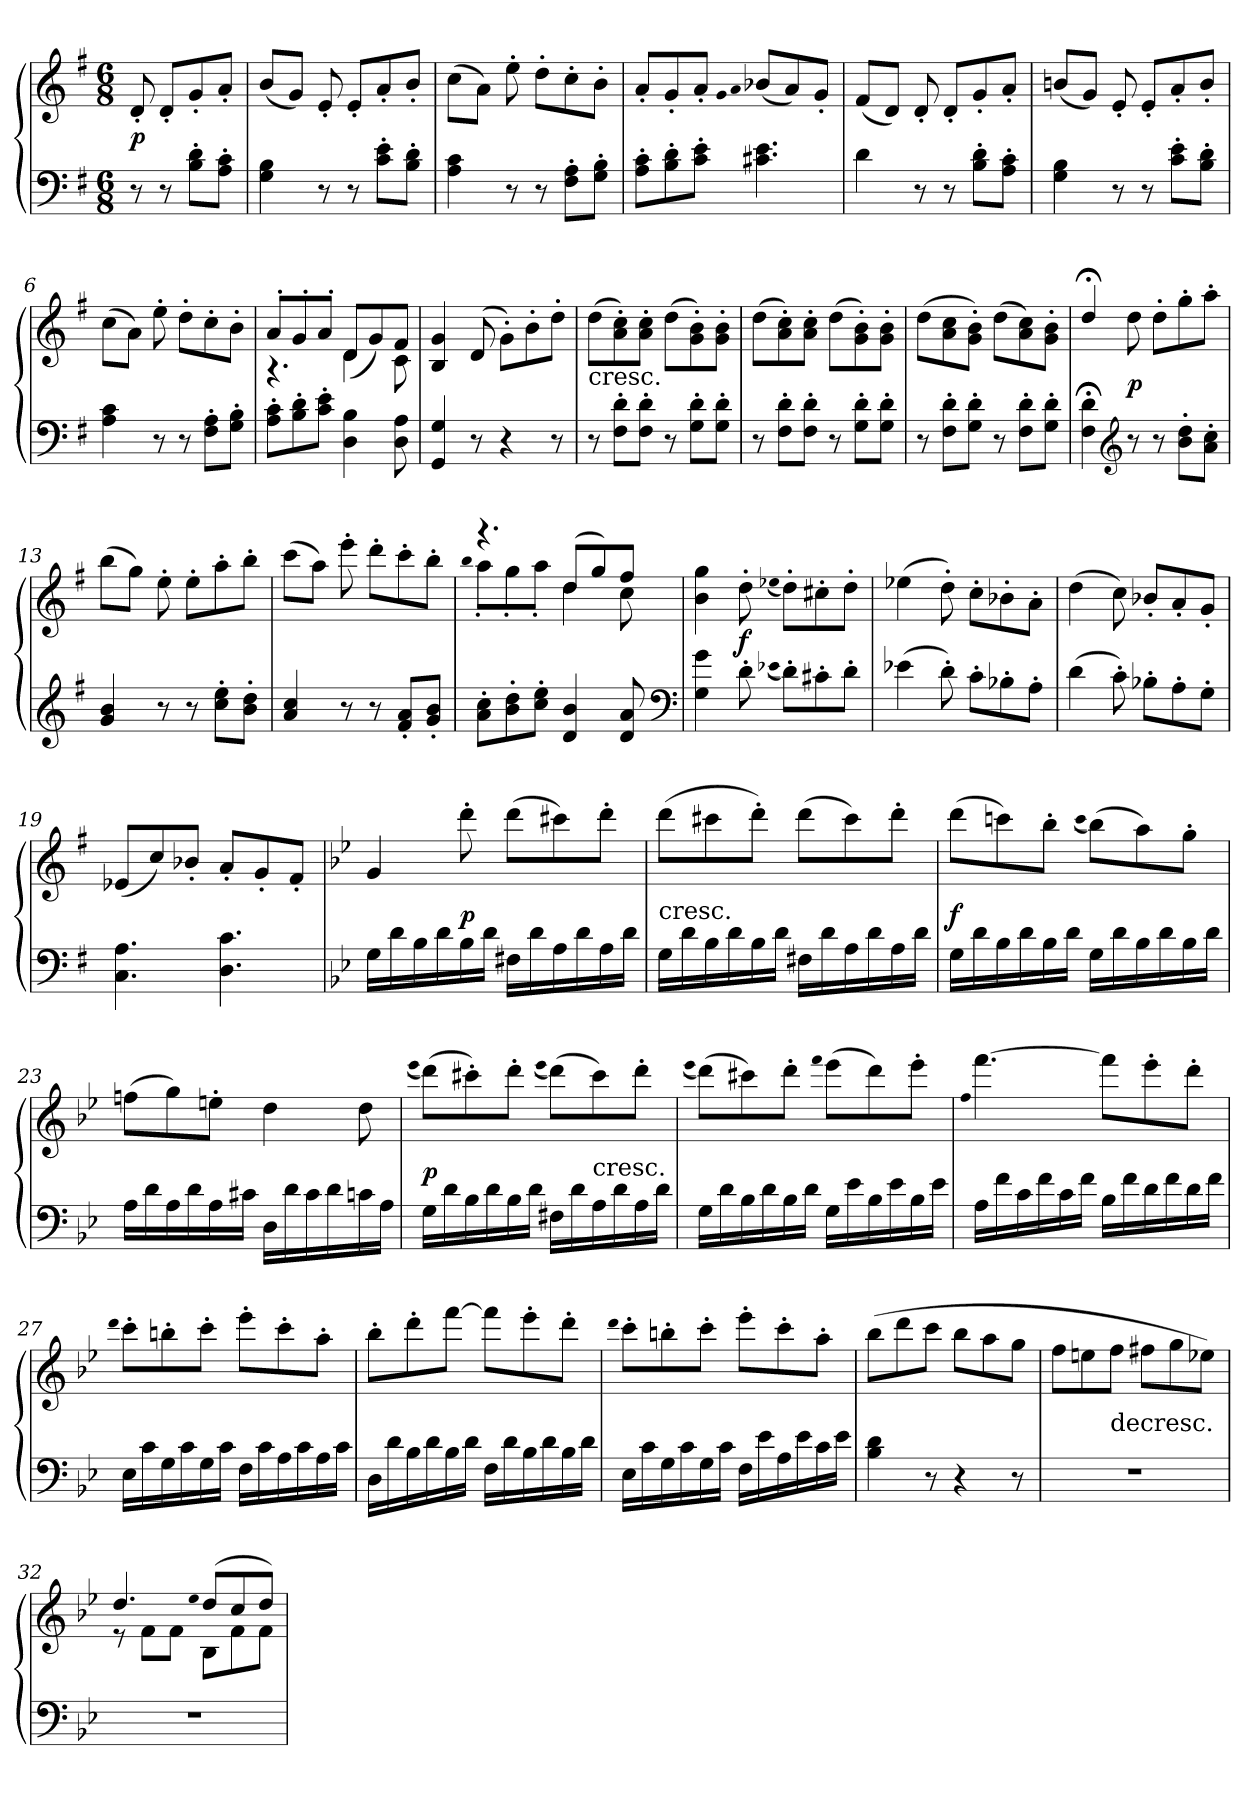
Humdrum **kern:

**kern	**kern	**dynam
*part1	*part1	*part1
*staff2	*staff1	*staff1/2
*clefF4	*clefG2	*
*k[f#]	*k[f#]	*
*G:	*G:	*
*M6/8	*M6/8	*
*MM138	*MM138	*
=	=	=
8r	8d'/	p
8r	8d'/L	.
8B'\ 8d'\L	8g'/	.
8A'\ 8c'\J	8a'/J	.
=1	=1	=1
4G\ 4B\	(8b/L	.
.	8g/J)	.
8r	8e'/	.
8r	8e'/L	.
8c'\ 8e'\L	8a'/	.
8B'\ 8d'\J	8b'/J	.
=2	=2	=2
4A\ 4c\	(8cc\L	.
.	8a\J)	.
8r	8ee'\	.
8r	8dd'\L	.
8F#'\ 8A'\L	8cc'\	.
8G'\ 8B'\J	8b'\J	.
=3	=3	=3
8A'\ 8c'\L	8a'/L	.
8B'\ 8d'\	8g'/	.
8c'\ 8e'\J	8a'/J	.
.	qg	.
.	qa	.
4.c#X\ 4.e\	(8b-X/L	.
.	8a/)	.
.	8g'/J	.
=4	=4	=4
4d\	(8f#/L	.
.	8d/J)	.
8r	8d'/	.
8r	8d'/L	.
8B'\ 8d'\L	8g'/	.
8A'\ 8c'\J	8a'/J	.
=5	=5	=5
4G\ 4B\	(8bn/L	.
.	8g/J)	.
8r	8e'/	.
8r	8e'/L	.
8c'\ 8e'\L	8a'/	.
8B'\ 8d'\J	8b'/J	.
=6	=6	=6
4A\ 4c\	(8cc\L	.
.	8a\J)	.
8r	8ee'\	.
8r	8dd'\L	.
8F#'\ 8A'\L	8cc'\	.
8G'\ 8B'\J	8b'\J	.
=7	=7	=7
*	*^	*
8A'\ 8c'\L	8a'/L	4.r	.
8B'\ 8d'\	8g'/	.	.
8c'\ 8e'\J	8a'/J	.	.
4D\ 4B\	8d/L	(4d\	.
.	8g/)	.	.
8D\ 8A\	8f#/J	8c\	.
*	*v	*v	*
=8	=8	=8
4GG/ 4G/	4B/ 4g/	.
8r	(8d/	.
4r	8g'\L)	.
.	8b'\	.
8r	8dd'\J	.
=9	=9	=9
!	!LO:TX:c:t=cresc.	!
8r	(8dd\L	.
8F#'\ 8d'\L	8a'\ 8cc'\)	.
8F#'\ 8d'\J	8a'\ 8cc'\J	.
8r	(8dd\L	.
8G'\ 8d'\L	8g'\ 8b'\)	.
8G'\ 8d'\J	8g'\ 8b'\J	.
=10	=10	=10
8r	(8dd\L	.
8F#'\ 8d'\L	8a'\ 8cc'\)	.
8F#'\ 8d'\J	8a'\ 8cc'\J	.
8r	(8dd\L	.
8G'\ 8d'\L	8g'\ 8b'\)	.
8G'\ 8d'\J	8g'\ 8b'\J	.
=11	=11	=11
8r	(8dd\L	.
8F#'\ 8d'\L	8a\ 8cc\	.
8G'\ 8d'\J	8g'\ 8b'\J)	.
8r	(8dd\L	.
8F#'\ 8d'\L	8a\ 8cc\)	.
8G'\ 8d'\J	8g'\ 8b'\J	.
=12	=12	=12
4F#;<\ 4d;<\	4dd;</	.
*clefG2	*	*
8r	8dd\	p
8r	8dd'\L	.
8b'\ 8dd'\L	8gg'\	.
8a'\ 8cc'\J	8aa'\J	.
=13	=13	=13
4g/ 4b/	(8bb\L	.
.	8gg\J)	.
8r	8ee'\	.
8r	8ee'\L	.
8cc'\ 8ee'\L	8aa'\	.
8b'\ 8dd'\J	8bb'\J	.
=14	=14	=14
4a/ 4cc/	(8ccc\L	.
.	8aa\J)	.
8r	8eee'\	.
8r	8ddd'\L	.
8f#'/ 8a'/L	8ccc'\	.
8g'/ 8b'/J	8bb'\J	.
=15	=15	=15
*	*^	*
.	.	qbb	.
8a'\ 8cc'\L	4.r	8aa'\L	.
8b'\ 8dd'\	.	8gg'\	.
8cc'\ 8ee'\J	.	8aa'\J	.
4d/ 4b/	(8dd/L	4dd\	.
.	8gg/)	.	.
8d/ 8a/	8ff#/J	8cc\	.
*	*v	*v	*
*clefF4	*	*
=16	=16	=16
4G\ 4g\	4b\ 4gg\	.
8d'\	8dd'\	f
(qe-X	(qee-X	.
8d'\L)	8dd'\L)	.
8c#X'\	8cc#X'\	.
8d'\J	8dd'\J	.
=17	=17	=17
(4e-X\	(4ee-X\	.
8d'\)	8dd'\)	.
8c'\L	8cc'\L	.
8B-X'\	8b-X'\	.
8A'\J	8a'\J	.
=18	=18	=18
(4d\	(4dd\	.
8c'\)	8cc\)	.
8B-X'\L	8b-X'/L	.
8A'\	8a'/	.
8G'\J	8g'/J	.
=19	=19	=19
4.C\ 4.A\	(8e-X/L	.
.	8cc/)	.
.	8b-X'/J	.
4.D\ 4.c\	8a'/L	.
.	8g'/	.
.	8f#'/J	.
=20	=20	=20
*k[b-e-]	*k[b-e-]	*
*g:	*g:	*
16G\LL	4g/	.
16d\	.	.
16B-\	.	.
16d\	.	.
16B-\	8ddd'\	p
16d\JJ	.	.
16F#X\LL	(8ddd\L	.
16d\	.	.
16A\	8ccc#X\)	.
16d\	.	.
16A\	8ddd'\J	.
16d\JJ	.	.
=21	=21	=21
!	!LO:TX:c:t=cresc.	!
16G\LL	(8ddd\L	.
16d\	.	.
16B-\	8ccc#X\	.
16d\	.	.
16B-\	8ddd'\J)	.
16d\JJ	.	.
16F#X\LL	(8ddd\L	.
16d\	.	.
16A\	8ccc#\)	.
16d\	.	.
16A\	8ddd'\J	.
16d\JJ	.	.
=22	=22	=22
16G\LL	(8ddd\L	f
16d\	.	.
16B-\	8cccn\)	.
16d\	.	.
16B-\	8bb-'\J	.
16d\JJ	.	.
.	(qccc	.
16G\LL	(8bb-\L)	.
16d\	.	.
16B-\	8aa\)	.
16d\	.	.
16B-\	8gg'\J	.
16d\JJ	.	.
=23	=23	=23
16A\LL	(8ffn\L	.
16d\	.	.
16A\	8gg\)	.
16d\	.	.
16A\	8een'\J	.
16c#X\JJ	.	.
16D\LL	4dd\	.
16d\	.	.
16c#\	.	.
16d\	.	.
16cn\	8dd\	.
16A\JJ	.	.
=24	=24	=24
.	(qeee-	.
16G\LL	(8ddd\L)	p
16d\	.	.
16B-\	8ccc#X'\)	.
16d\	.	.
16B-\	8ddd'\J	.
16d\JJ	.	.
.	(qeee-	.
16F#X\LL	(8ddd\L)	.
16d\	.	.
!	!LO:TX:c:t=cresc.	!
16A\	8ccc#\)	.
16d\	.	.
16A\	8ddd'\J	.
16d\JJ	.	.
=25	=25	=25
.	(qeee-	.
16G\LL	(8ddd\L)	.
16d\	.	.
16B-\	8ccc#X\)	.
16d\	.	.
16B-\	8ddd'\J	.
16d\JJ	.	.
.	qfff	.
16G\LL	(8eee-\L	.
16e-\	.	.
16B-\	8ddd\)	.
16e-\	.	.
16B-\	8eee-'\J	.
16e-\JJ	.	.
=26	=26	=26
.	qff	.
16A\LL	[4.fff\	.
16f\	.	.
16c\	.	.
16f\	.	.
16c\	.	.
16f\JJ	.	.
16B-\LL	8fff\L]	.
16f\	.	.
16d\	8eee-'\	.
16f\	.	.
16d\	8ddd'\J	.
16f\JJ	.	.
=27	=27	=27
.	qddd	.
16E-\LL	8ccc'\L	.
16c\	.	.
16G\	8bbn'\	.
16c\	.	.
16G\	8ccc'\J	.
16c\JJ	.	.
16F\LL	8eee-'\L	.
16c\	.	.
16A\	8ccc'\	.
16c\	.	.
16A\	8aa'\J	.
16c\JJ	.	.
=28	=28	=28
16D\LL	8bb-'\L	.
16d\	.	.
16B-\	8ddd'\	.
16d\	.	.
16B-\	[8fff\J	.
16d\JJ	.	.
16F\LL	8fff\L]	.
16d\	.	.
16B-\	8eee-'\	.
16d\	.	.
16B-\	8ddd'\J	.
16d\JJ	.	.
=29	=29	=29
.	qddd	.
16E-\LL	8ccc'\L	.
16c\	.	.
16G\	8bbn'\	.
16c\	.	.
16G\	8ccc'\J	.
16c\JJ	.	.
16F\LL	8eee-'\L	.
16e-\	.	.
16A\	8ccc'\	.
16e-\	.	.
16c\	8aa'\J	.
16e-\JJ	.	.
=30	=30	=30
4B-\ 4d\	(8bb-\L	.
.	8ddd\	.
8r	8ccc\J	.
4r	8bb-\L	.
.	8aa\	.
8r	8gg\J	.
=31	=31	=31
2.r	8ff\L	.
.	8een\	.
!	!LO:TX:c:t=decresc.	!
.	8ff\J	.
.	8ff#X\L	.
.	8gg\	.
.	8ee-X\J)	.
=32	=32	=32
*	*^	*
2.r	4.dd/	8r	.
.	.	8f\L	.
.	.	8f\J	.
.	qee-	.	.
.	(8dd/L	8B-\L	.
.	8cc/	8f\	.
.	8dd/J)	8f\J	.
*	*v	*v	*
=	=	=
*-	*-	*-
